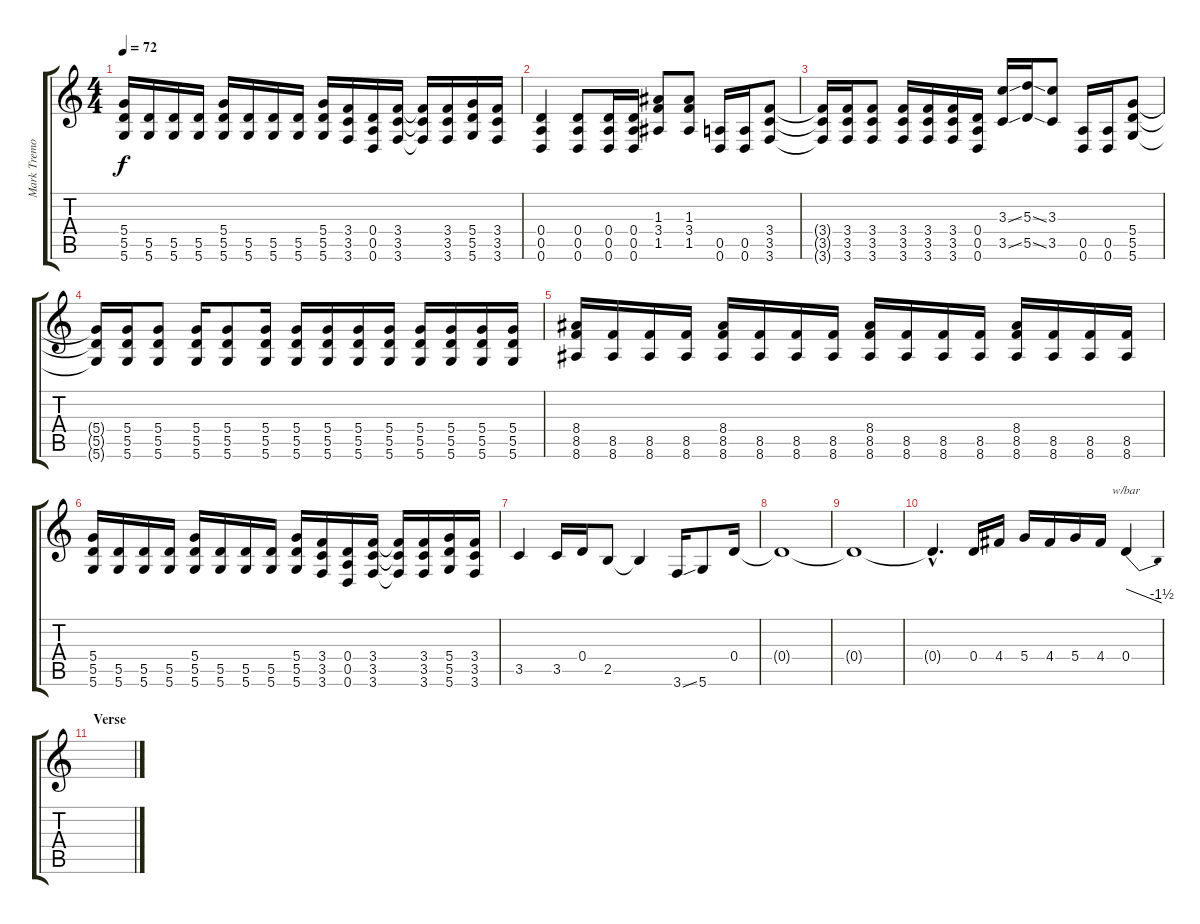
\track ("Mark Tremonti" "Mark Tremo") {instrument distortionguitar}
\staff {score tabs}
\tuning (D4 D4 A3 D3 A2 D2) {hide}
\ts (4 4)
\tempo 72
\clef g2
\ks c
(5.4 5.5 5.6).16{dy f} (5.5 5.6).16 (5.5 5.6).16 (5.5 5.6).16 (5.4 5.5 5.6).16 (5.5 5.6).16 (5.5 5.6).16 (5.5 5.6).16 (5.4 5.5 5.6).16 (3.4 3.5 3.6).16 (0.4 0.5 0.6).16 (3.4 3.5 3.6).16 (3.4{t} 3.5{t} 3.6{t}).16 (3.4 3.5 3.6).16 (5.4 5.5 5.6).16 (3.4 3.5 3.6).16 |
(0.4 0.5 0.6).4 (0.4 0.5 0.6).8 (0.4 0.5 0.6).16 (0.4 0.5 0.6).16 (1.3 3.4 1.5).8 (1.3 3.4 1.5).8 (0.5 0.6).16 (0.5 0.6).16 (3.4 3.5 3.6).8 |
(3.4{t} 3.5{t} 3.6{t}).16 (3.4 3.5 3.6).16 (3.4 3.5 3.6).8 (3.4 3.5 3.6).16 (3.4 3.5 3.6).16 (3.4 3.5 3.6).16 (0.4 0.5 0.6).16 (3.3{ss} 3.5{ss}).16 (5.3{ss} 5.5{ss}).16 (3.3 3.5).8 (0.5 0.6).16 (0.5 0.6).16 (5.4 5.5 5.6).8 |
(5.4{t} 5.5{t} 5.6{t}).16 (5.4 5.5 5.6).16 (5.4 5.5 5.6).8 (5.4 5.5 5.6).16 (5.4 5.5 5.6).8 (5.4 5.5 5.6).16 (5.4 5.5 5.6).16 (5.4 5.5 5.6).16 (5.4 5.5 5.6).16 (5.4 5.5 5.6).16 (5.4 5.5 5.6).16 (5.4 5.5 5.6).16 (5.4 5.5 5.6).16 (5.4 5.5 5.6).16 |
(8.4 8.5 8.6).16 (8.5 8.6).16 (8.5 8.6).16 (8.5 8.6).16 (8.4 8.5 8.6).16 (8.5 8.6).16 (8.5 8.6).16 (8.5 8.6).16 (8.4 8.5 8.6).16 (8.5 8.6).16 (8.5 8.6).16 (8.5 8.6).16 (8.4 8.5 8.6).16 (8.5 8.6).16 (8.5 8.6).16 (8.5 8.6).16 |
(5.4 5.5 5.6).16 (5.5 5.6).16 (5.5 5.6).16 (5.5 5.6).16 (5.4 5.5 5.6).16 (5.5 5.6).16 (5.5 5.6).16 (5.5 5.6).16 (5.4 5.5 5.6).16 (3.4 3.5 3.6).16 (0.4 0.5 0.6).16 (3.4 3.5 3.6).16 (3.4{t} 3.5{t} 3.6{t}).16 (3.4 3.5 3.6).16 (5.4 5.5 5.6).16 (3.4 3.5 3.6).16 |
3.5.4 3.5.16 0.4.16 2.5.8 2.5{t}.4 3.6{ss}.16 5.6.8 0.4.16 |
0.4{t}.1 |
0.4{t}.1 |
0.4{hac t}.4{d} 0.4.16 4.4.16 5.4.16 4.4.16 5.4.16 4.4.16 0.4.4{tbe (dive default 0 0 60 -6)} |
\section ("" "Verse")
